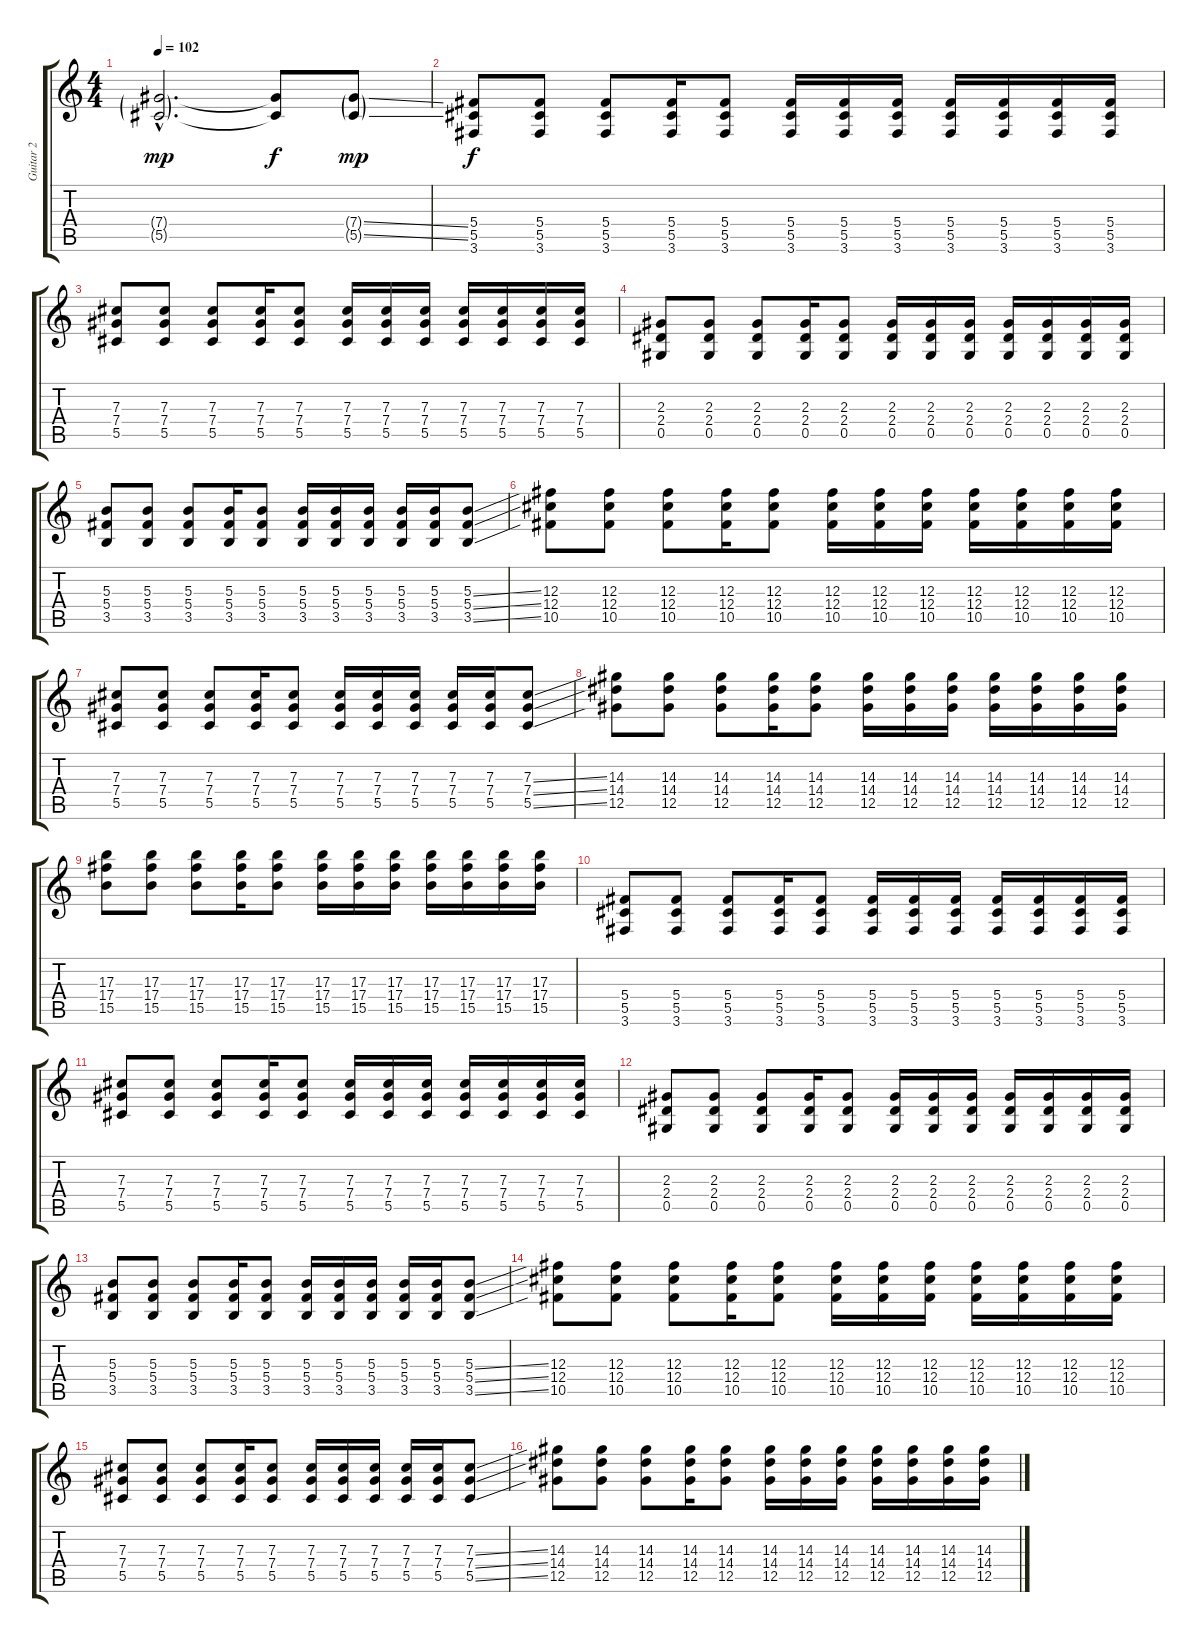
\track ("Guitar 2" "Guitar 2") {instrument overdrivenguitar}
\staff {score tabs}
\tuning (Eb4 Bb3 Gb3 Db3 Ab2 Eb2) {hide}
\ts (4 4)
\tempo 102
\clef g2
\ks c
(7.4{g hac} 5.5{g hac}).2{d dy mp instrument overdrivenguitar} (7.4{t} 5.5{t}).8{dy f} (7.4{ss g} 5.5{ss g}).8{dy mp} |
(5.4 5.5 3.6).8{dy f} (5.4 5.5 3.6).8 (5.4 5.5 3.6).8 (5.4 5.5 3.6).16 (5.4 5.5 3.6).8 (5.4 5.5 3.6).16 (5.4 5.5 3.6).16 (5.4 5.5 3.6).16 (5.4 5.5 3.6).16 (5.4 5.5 3.6).16 (5.4 5.5 3.6).16 (5.4 5.5 3.6).16 |
(7.3 7.4 5.5).8 (7.3 7.4 5.5).8 (7.3 7.4 5.5).8 (7.3 7.4 5.5).16 (7.3 7.4 5.5).8 (7.3 7.4 5.5).16 (7.3 7.4 5.5).16 (7.3 7.4 5.5).16 (7.3 7.4 5.5).16 (7.3 7.4 5.5).16 (7.3 7.4 5.5).16 (7.3 7.4 5.5).16 |
(2.3 2.4 0.5).8 (2.3 2.4 0.5).8 (2.3 2.4 0.5).8 (2.3 2.4 0.5).16 (2.3 2.4 0.5).8 (2.3 2.4 0.5).16 (2.3 2.4 0.5).16 (2.3 2.4 0.5).16 (2.3 2.4 0.5).16 (2.3 2.4 0.5).16 (2.3 2.4 0.5).16 (2.3 2.4 0.5).16 |
(5.3 5.4 3.5).8 (5.3 5.4 3.5).8 (5.3 5.4 3.5).8 (5.3 5.4 3.5).16 (5.3 5.4 3.5).8 (5.3 5.4 3.5).16 (5.3 5.4 3.5).16 (5.3 5.4 3.5).16 (5.3 5.4 3.5).16 (5.3 5.4 3.5).16 (5.3{ss} 5.4{ss} 3.5{ss}).8 |
(12.3 12.4 10.5).8 (12.3 12.4 10.5).8 (12.3 12.4 10.5).8 (12.3 12.4 10.5).16 (12.3 12.4 10.5).8 (12.3 12.4 10.5).16 (12.3 12.4 10.5).16 (12.3 12.4 10.5).16 (12.3 12.4 10.5).16 (12.3 12.4 10.5).16 (12.3 12.4 10.5).16 (12.3 12.4 10.5).16 |
(7.3 7.4 5.5).8 (7.3 7.4 5.5).8 (7.3 7.4 5.5).8 (7.3 7.4 5.5).16 (7.3 7.4 5.5).8 (7.3 7.4 5.5).16 (7.3 7.4 5.5).16 (7.3 7.4 5.5).16 (7.3 7.4 5.5).16 (7.3 7.4 5.5).16 (7.3{ss} 7.4{ss} 5.5{ss}).8 |
(14.3 14.4 12.5).8 (14.3 14.4 12.5).8 (14.3 14.4 12.5).8 (14.3 14.4 12.5).16 (14.3 14.4 12.5).8 (14.3 14.4 12.5).16 (14.3 14.4 12.5).16 (14.3 14.4 12.5).16 (14.3 14.4 12.5).16 (14.3 14.4 12.5).16 (14.3 14.4 12.5).16 (14.3 14.4 12.5).16 |
(17.3 17.4 15.5).8 (17.3 17.4 15.5).8 (17.3 17.4 15.5).8 (17.3 17.4 15.5).16 (17.3 17.4 15.5).8 (17.3 17.4 15.5).16 (17.3 17.4 15.5).16 (17.3 17.4 15.5).16 (17.3 17.4 15.5).16 (17.3 17.4 15.5).16 (17.3 17.4 15.5).16 (17.3 17.4 15.5).16 |
(5.4 5.5 3.6).8 (5.4 5.5 3.6).8 (5.4 5.5 3.6).8 (5.4 5.5 3.6).16 (5.4 5.5 3.6).8 (5.4 5.5 3.6).16 (5.4 5.5 3.6).16 (5.4 5.5 3.6).16 (5.4 5.5 3.6).16 (5.4 5.5 3.6).16 (5.4 5.5 3.6).16 (5.4 5.5 3.6).16 |
(7.3 7.4 5.5).8 (7.3 7.4 5.5).8 (7.3 7.4 5.5).8 (7.3 7.4 5.5).16 (7.3 7.4 5.5).8 (7.3 7.4 5.5).16 (7.3 7.4 5.5).16 (7.3 7.4 5.5).16 (7.3 7.4 5.5).16 (7.3 7.4 5.5).16 (7.3 7.4 5.5).16 (7.3 7.4 5.5).16 |
(2.3 2.4 0.5).8 (2.3 2.4 0.5).8 (2.3 2.4 0.5).8 (2.3 2.4 0.5).16 (2.3 2.4 0.5).8 (2.3 2.4 0.5).16 (2.3 2.4 0.5).16 (2.3 2.4 0.5).16 (2.3 2.4 0.5).16 (2.3 2.4 0.5).16 (2.3 2.4 0.5).16 (2.3 2.4 0.5).16 |
(5.3 5.4 3.5).8 (5.3 5.4 3.5).8 (5.3 5.4 3.5).8 (5.3 5.4 3.5).16 (5.3 5.4 3.5).8 (5.3 5.4 3.5).16 (5.3 5.4 3.5).16 (5.3 5.4 3.5).16 (5.3 5.4 3.5).16 (5.3 5.4 3.5).16 (5.3{ss} 5.4{ss} 3.5{ss}).8 |
(12.3 12.4 10.5).8 (12.3 12.4 10.5).8 (12.3 12.4 10.5).8 (12.3 12.4 10.5).16 (12.3 12.4 10.5).8 (12.3 12.4 10.5).16 (12.3 12.4 10.5).16 (12.3 12.4 10.5).16 (12.3 12.4 10.5).16 (12.3 12.4 10.5).16 (12.3 12.4 10.5).16 (12.3 12.4 10.5).16 |
(7.3 7.4 5.5).8 (7.3 7.4 5.5).8 (7.3 7.4 5.5).8 (7.3 7.4 5.5).16 (7.3 7.4 5.5).8 (7.3 7.4 5.5).16 (7.3 7.4 5.5).16 (7.3 7.4 5.5).16 (7.3 7.4 5.5).16 (7.3 7.4 5.5).16 (7.3{ss} 7.4{ss} 5.5{ss}).8 |
(14.3 14.4 12.5).8 (14.3 14.4 12.5).8 (14.3 14.4 12.5).8 (14.3 14.4 12.5).16 (14.3 14.4 12.5).8 (14.3 14.4 12.5).16 (14.3 14.4 12.5).16 (14.3 14.4 12.5).16 (14.3 14.4 12.5).16 (14.3 14.4 12.5).16 (14.3 14.4 12.5).16 (14.3 14.4 12.5).16
